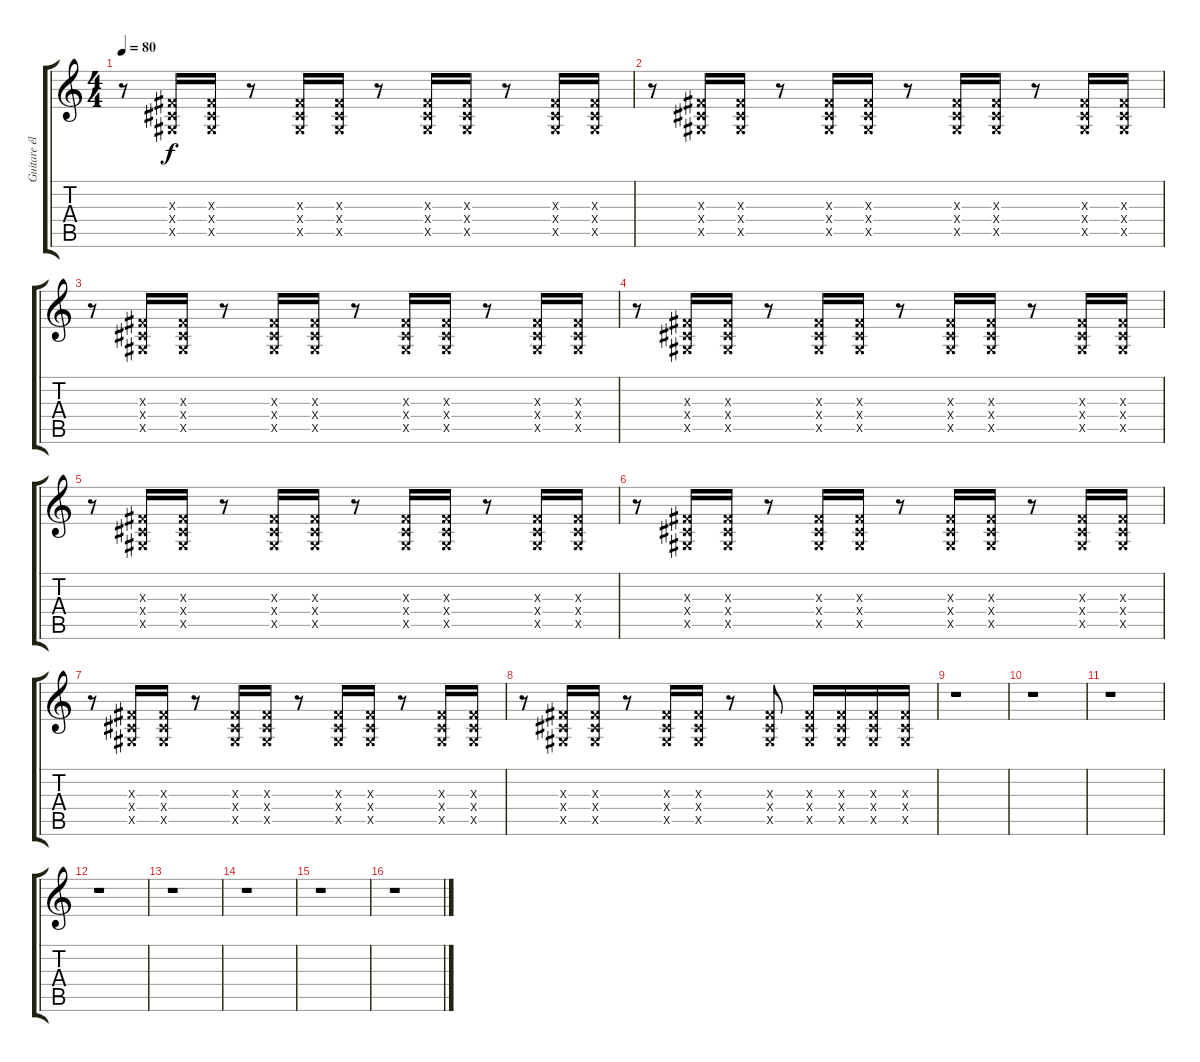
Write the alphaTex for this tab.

\track ("Guitare électrique mute" "Guitare él") {instrument electricguitarclean}
\staff {score tabs}
\tuning (E4 B3 G3 D3 A2 E2) {hide}
\ts (4 4)
\tempo 80
\clef g2
\ks c
r.8{dy f} (-1.3{x} -1.4{x} -1.5{x}).16 (-1.3{x} -1.4{x} -1.5{x}).16 r.8 (-1.3{x} -1.4{x} -1.5{x}).16 (-1.3{x} -1.4{x} -1.5{x}).16 r.8 (-1.3{x} -1.4{x} -1.5{x}).16 (-1.3{x} -1.4{x} -1.5{x}).16 r.8 (-1.3{x} -1.4{x} -1.5{x}).16 (-1.3{x} -1.4{x} -1.5{x}).16 |
r.8 (-1.3{x} -1.4{x} -1.5{x}).16 (-1.3{x} -1.4{x} -1.5{x}).16 r.8 (-1.3{x} -1.4{x} -1.5{x}).16 (-1.3{x} -1.4{x} -1.5{x}).16 r.8 (-1.3{x} -1.4{x} -1.5{x}).16 (-1.3{x} -1.4{x} -1.5{x}).16 r.8 (-1.3{x} -1.4{x} -1.5{x}).16 (-1.3{x} -1.4{x} -1.5{x}).16 |
r.8 (-1.3{x} -1.4{x} -1.5{x}).16 (-1.3{x} -1.4{x} -1.5{x}).16 r.8 (-1.3{x} -1.4{x} -1.5{x}).16 (-1.3{x} -1.4{x} -1.5{x}).16 r.8 (-1.3{x} -1.4{x} -1.5{x}).16 (-1.3{x} -1.4{x} -1.5{x}).16 r.8 (-1.3{x} -1.4{x} -1.5{x}).16 (-1.3{x} -1.4{x} -1.5{x}).16 |
r.8 (-1.3{x} -1.4{x} -1.5{x}).16 (-1.3{x} -1.4{x} -1.5{x}).16 r.8 (-1.3{x} -1.4{x} -1.5{x}).16 (-1.3{x} -1.4{x} -1.5{x}).16 r.8 (-1.3{x} -1.4{x} -1.5{x}).16 (-1.3{x} -1.4{x} -1.5{x}).16 r.8 (-1.3{x} -1.4{x} -1.5{x}).16 (-1.3{x} -1.4{x} -1.5{x}).16 |
r.8 (-1.3{x} -1.4{x} -1.5{x}).16 (-1.3{x} -1.4{x} -1.5{x}).16 r.8 (-1.3{x} -1.4{x} -1.5{x}).16 (-1.3{x} -1.4{x} -1.5{x}).16 r.8 (-1.3{x} -1.4{x} -1.5{x}).16 (-1.3{x} -1.4{x} -1.5{x}).16 r.8 (-1.3{x} -1.4{x} -1.5{x}).16 (-1.3{x} -1.4{x} -1.5{x}).16 |
r.8 (-1.3{x} -1.4{x} -1.5{x}).16 (-1.3{x} -1.4{x} -1.5{x}).16 r.8 (-1.3{x} -1.4{x} -1.5{x}).16 (-1.3{x} -1.4{x} -1.5{x}).16 r.8 (-1.3{x} -1.4{x} -1.5{x}).16 (-1.3{x} -1.4{x} -1.5{x}).16 r.8 (-1.3{x} -1.4{x} -1.5{x}).16 (-1.3{x} -1.4{x} -1.5{x}).16 |
r.8 (-1.3{x} -1.4{x} -1.5{x}).16 (-1.3{x} -1.4{x} -1.5{x}).16 r.8 (-1.3{x} -1.4{x} -1.5{x}).16 (-1.3{x} -1.4{x} -1.5{x}).16 r.8 (-1.3{x} -1.4{x} -1.5{x}).16 (-1.3{x} -1.4{x} -1.5{x}).16 r.8 (-1.3{x} -1.4{x} -1.5{x}).16 (-1.3{x} -1.4{x} -1.5{x}).16 |
r.8 (-1.3{x} -1.4{x} -1.5{x}).16 (-1.3{x} -1.4{x} -1.5{x}).16 r.8 (-1.3{x} -1.4{x} -1.5{x}).16 (-1.3{x} -1.4{x} -1.5{x}).16 r.8 (-1.3{x} -1.4{x} -1.5{x}).8 (-1.3{x} -1.4{x} -1.5{x}).16 (-1.3{x} -1.4{x} -1.5{x}).16 (-1.3{x} -1.4{x} -1.5{x}).16 (-1.3{x} -1.4{x} -1.5{x}).16 |
r.1 |
r.1 |
r.1 |
r.1 |
r.1 |
r.1 |
r.1 |
r.1
